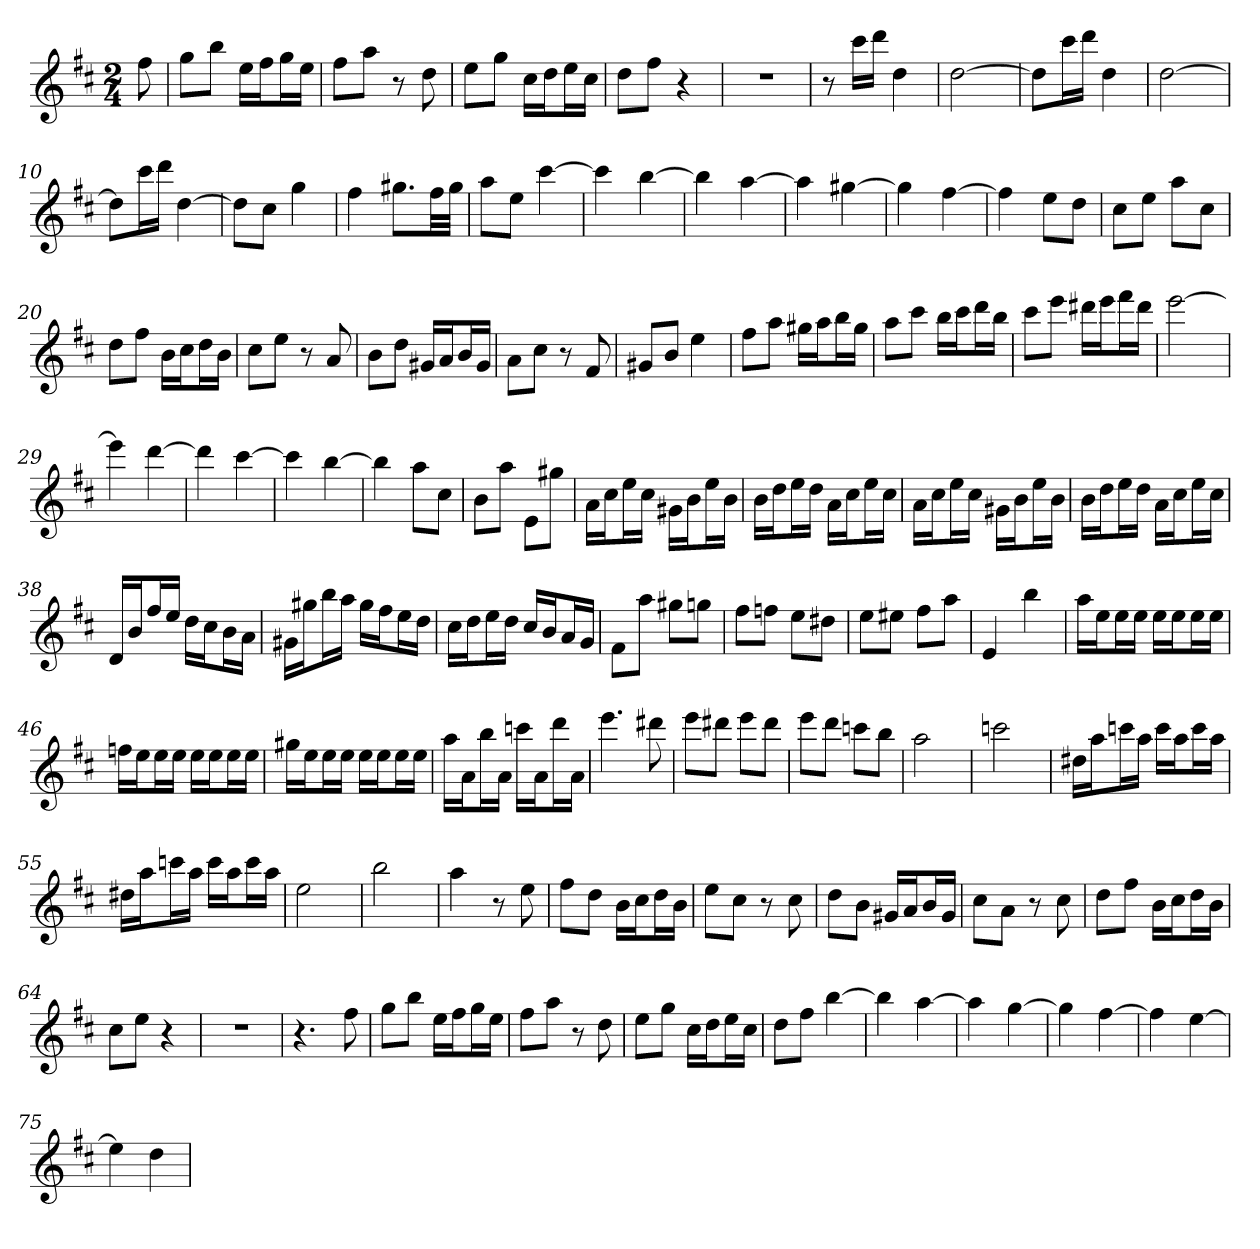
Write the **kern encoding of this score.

**kern
*part1
*staff1
*k[f#c#]
*D:
*M2/4
=
8ff#
=1
8ggL
8bbJ
16eeLL
16ff#J
16ggL
16eeJJ
=2
8ff#L
8aaJ
8r
8dd
=3
8eeL
8ggJ
16cc#LL
16ddJ
16eeL
16cc#JJ
=4
8ddL
8ff#J
4r
=5
2r
=6
8r
16ccc#LL
16dddJJ
4dd
=7
[2dd
=8
8ddL]
16ccc#L
16dddJJ
4dd
=9
[2dd
=10
8ddL]
16ccc#L
16dddJJ
[4dd
=11
8ddL]
8cc#J
4gg
=12
4ff#
8.gg#XL
32ff#LL
32gg#JJJ
=13
8aaL
8eeJ
[4ccc#
=14
4ccc#]
[4bb
=15
4bb]
[4aa
=16
4aa]
[4gg#X
=17
4gg#]
[4ff#
=18
4ff#]
8eeL
8ddJ
=19
8cc#L
8eeJ
8aaL
8cc#J
=20
8ddL
8ff#J
16bLL
16cc#J
16ddL
16bJJ
=21
8cc#L
8eeJ
8r
8a
=22
8bL
8ddJ
16g#XLL
16aJ
16bL
16g#JJ
=23
8aL
8cc#J
8r
8f#
=24
8g#XL
8bJ
4ee
=25
8ff#L
8aaJ
16gg#XLL
16aaJ
16bbL
16gg#JJ
=26
8aaL
8ccc#J
16bbLL
16ccc#J
16dddL
16bbJJ
=27
8ccc#L
8eeeJ
16ddd#XLL
16eeeJ
16fff#L
16ddd#JJ
=28
[2eee
=29
4eee]
[4ddd
=30
4ddd]
[4ccc#
=31
4ccc#]
[4bb
=32
4bb]
8aaL
8cc#J
=33
8bL
8aaJ
8eL
8gg#XJ
=34
16aLL
16cc#J
16eeL
16cc#JJ
16g#XLL
16bJ
16eeL
16bJJ
=35
16bLL
16ddJ
16eeL
16ddJJ
16aLL
16cc#J
16eeL
16cc#JJ
=36
16aLL
16cc#J
16eeL
16cc#JJ
16g#XLL
16bJ
16eeL
16bJJ
=37
16bLL
16ddJ
16eeL
16ddJJ
16aLL
16cc#J
16eeL
16cc#JJ
=38
16dLL
16bJ
16ff#L
16eeJJ
16ddLL
16cc#J
16bL
16aJJ
=39
16g#XLL
16gg#XJ
16bbL
16aaJJ
16gg#LL
16ff#J
16eeL
16ddJJ
=40
16cc#LL
16ddJ
16eeL
16ddJJ
16cc#LL
16bJ
16aL
16gJJ
=41
8f#L
8aaJ
8gg#XL
8ggnJ
=42
8ff#L
8ffnJ
8eeL
8dd#XJ
=43
8eeL
8ee#XJ
8ff#L
8aaJ
=44
4e
4bb
=45
16aaLL
16eeJ
16eeL
16eeJJ
16eeLL
16eeJ
16eeL
16eeJJ
=46
16ffnLL
16eeJ
16eeL
16eeJJ
16eeLL
16eeJ
16eeL
16eeJJ
=47
16gg#XLL
16eeJ
16eeL
16eeJJ
16eeLL
16eeJ
16eeL
16eeJJ
=48
16aaLL
16aJ
16bbL
16aJJ
16cccnLL
16aJ
16dddL
16aJJ
=49
4.eee
8ddd#X
=50
8eeeL
8ddd#XJ
8eeeL
8ddd#J
=51
8eeeL
8dddJ
8cccnL
8bbJ
=52
2aa
=53
2cccn
=54
16dd#XLL
16aaJ
16cccnL
16aaJJ
16cccLL
16aaJ
16cccL
16aaJJ
=55
16dd#XLL
16aaJ
16cccnL
16aaJJ
16cccLL
16aaJ
16cccL
16aaJJ
=56
2ee
=57
2bb
=58
4aa
8r
8ee
=59
8ff#L
8ddJ
16bLL
16cc#J
16ddL
16bJJ
=60
8eeL
8cc#J
8r
8cc#
=61
8ddL
8bJ
16g#XLL
16aJ
16bL
16g#JJ
=62
8cc#L
8aJ
8r
8cc#
=63
8ddL
8ff#J
16bLL
16cc#J
16ddL
16bJJ
=64
8cc#L
8eeJ
4r
=65
2r
=66
4.r
8ff#
=67
8ggL
8bbJ
16eeLL
16ff#J
16ggL
16eeJJ
=68
8ff#L
8aaJ
8r
8dd
=69
8eeL
8ggJ
16cc#LL
16ddJ
16eeL
16cc#JJ
=70
8ddL
8ff#J
[4bb
=71
4bb]
[4aa
=72
4aa]
[4gg
=73
4gg]
[4ff#
=74
4ff#]
[4ee
=75
4ee]
4dd
=
*-
